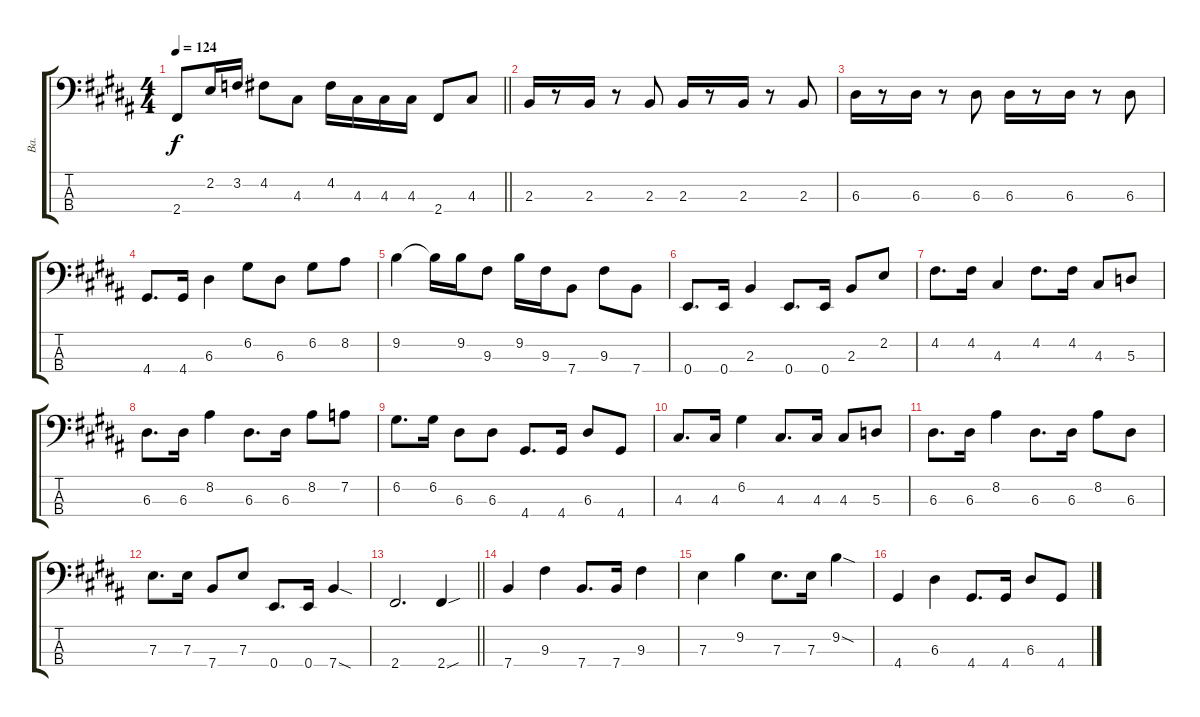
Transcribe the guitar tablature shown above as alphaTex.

\track ("Ba." "Ba.") {instrument electricbassfinger}
\staff {score tabs}
\tuning (G2 D2 A1 E1) {hide}
\ts (4 4)
\tempo 124
\clef f4
\barLineRight lightlight
\ks b
2.4.8{dy f} 2.2.16 3.2.16 4.2.8 4.3.8 4.2.16 4.3.16 4.3.16 4.3.16 2.4.8 4.3.8 |
2.3.16 r.8 2.3.16 r.8 2.3.8 2.3.16 r.8 2.3.16 r.8 2.3.8 |
6.3.16 r.8 6.3.16 r.8 6.3.8 6.3.16 r.8 6.3.16 r.8 6.3.8 |
4.4.8{d} 4.4.16 6.3.4 6.2.8 6.3.8 6.2.8 8.2.8 |
9.2.4 9.2{t}.16 9.2.16 9.3.8 9.2.16 9.3.16 7.4.8 9.3.8 7.4.8 |
0.4.8{d} 0.4.16 2.3.4 0.4.8{d} 0.4.16 2.3.8 2.2.8 |
4.2.8{d} 4.2.16 4.3.4 4.2.8{d} 4.2.16 4.3.8 5.3.8 |
6.3.8{d} 6.3.16 8.2.4 6.3.8{d} 6.3.16 8.2.8 7.2.8 |
6.2.8{d} 6.2.16 6.3.8 6.3.8 4.4.8{d} 4.4.16 6.3.8 4.4.8 |
4.3.8{d} 4.3.16 6.2.4 4.3.8{d} 4.3.16 4.3.8 5.3.8 |
6.3.8{d} 6.3.16 8.2.4 6.3.8{d} 6.3.16 8.2.8 6.3.8 |
7.3.8{d} 7.3.16 7.4.8 7.3.8 0.4.8{d} 0.4.16 7.4{sod}.4 |
\barLineRight lightlight
2.4.2{d} 2.4{sou}.4 |
7.4.4 9.3.4 7.4.8{d} 7.4.16 9.3.4 |
7.3.4 9.2.4 7.3.8{d} 7.3.16 9.2{sod}.4 |
4.4.4 6.3.4 4.4.8{d} 4.4.16 6.3.8 4.4.8
